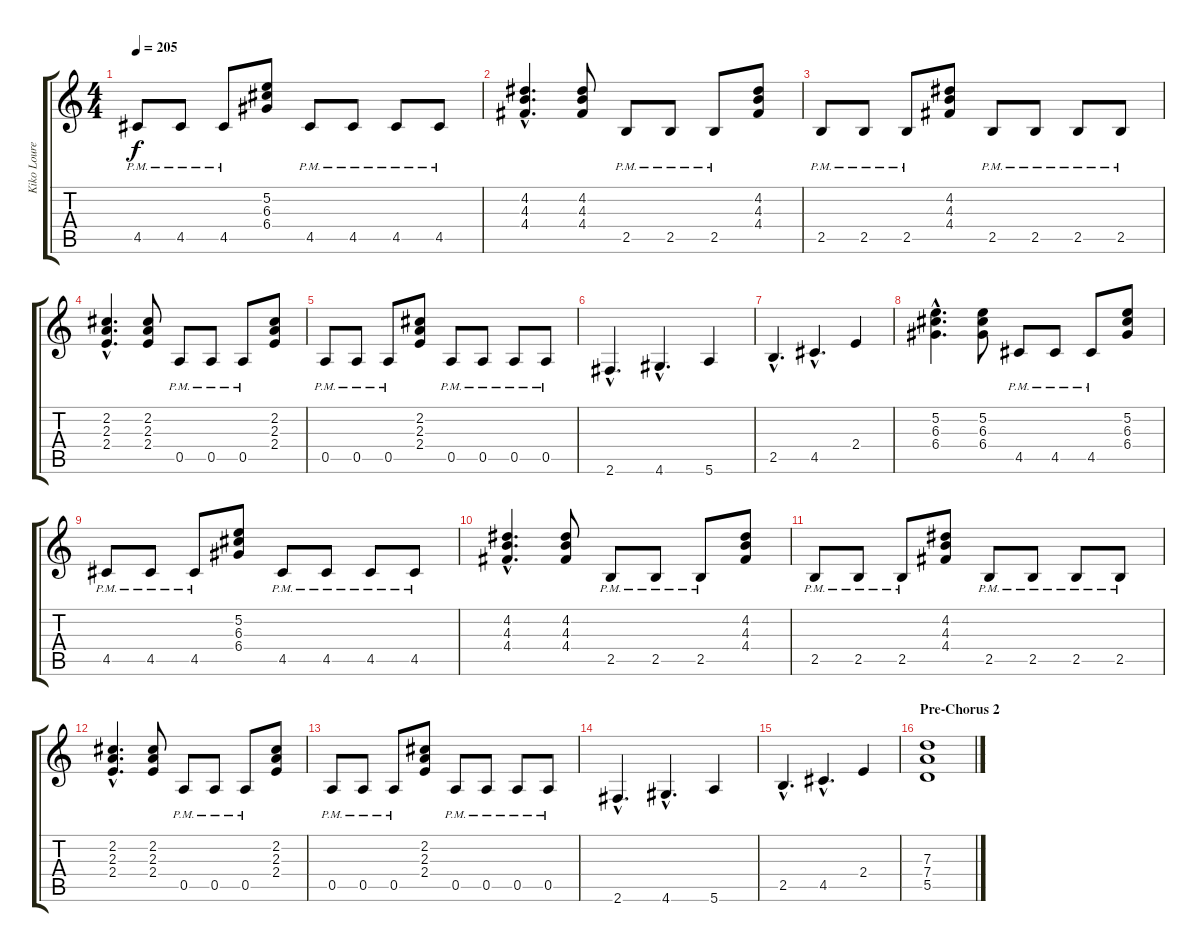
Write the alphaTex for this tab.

\track ("Kiko Loureiro" "Kiko Loure") {instrument distortionguitar}
\staff {score tabs}
\tuning (E4 B3 G3 D3 A2 E2) {hide}
\ts (4 4)
\tempo 205
\clef g2
\ks c
4.5{pm}.8{dy f} 4.5{pm}.8 4.5{pm}.8 (5.2 6.3 6.4).8 4.5{pm}.8 4.5{pm}.8 4.5{pm}.8 4.5{pm}.8 |
(4.2{hac} 4.3{hac} 4.4{hac}).4{d} (4.2 4.3 4.4).8 2.5{pm}.8 2.5{pm}.8 2.5{pm}.8 (4.2 4.3 4.4).8 |
2.5{pm}.8 2.5{pm}.8 2.5{pm}.8 (4.2 4.3 4.4).8 2.5{pm}.8 2.5{pm}.8 2.5{pm}.8 2.5{pm}.8 |
(2.2{hac} 2.3{hac} 2.4{hac}).4{d} (2.2 2.3 2.4).8 0.5{pm}.8 0.5{pm}.8 0.5{pm}.8 (2.2 2.3 2.4).8 |
0.5{pm}.8 0.5{pm}.8 0.5{pm}.8 (2.2 2.3 2.4).8 0.5{pm}.8 0.5{pm}.8 0.5{pm}.8 0.5{pm}.8 |
2.6{hac}.4{d} 4.6{hac}.4{d} 5.6.4 |
2.5{hac}.4{d} 4.5{hac}.4{d} 2.4.4 |
(5.2{hac} 6.3{hac} 6.4{hac}).4{d} (5.2 6.3 6.4).8 4.5{pm}.8 4.5{pm}.8 4.5{pm}.8 (5.2 6.3 6.4).8 |
4.5{pm}.8 4.5{pm}.8 4.5{pm}.8 (5.2 6.3 6.4).8 4.5{pm}.8 4.5{pm}.8 4.5{pm}.8 4.5{pm}.8 |
(4.2{hac} 4.3{hac} 4.4{hac}).4{d} (4.2 4.3 4.4).8 2.5{pm}.8 2.5{pm}.8 2.5{pm}.8 (4.2 4.3 4.4).8 |
2.5{pm}.8 2.5{pm}.8 2.5{pm}.8 (4.2 4.3 4.4).8 2.5{pm}.8 2.5{pm}.8 2.5{pm}.8 2.5{pm}.8 |
(2.2{hac} 2.3{hac} 2.4{hac}).4{d} (2.2 2.3 2.4).8 0.5{pm}.8 0.5{pm}.8 0.5{pm}.8 (2.2 2.3 2.4).8 |
0.5{pm}.8 0.5{pm}.8 0.5{pm}.8 (2.2 2.3 2.4).8 0.5{pm}.8 0.5{pm}.8 0.5{pm}.8 0.5{pm}.8 |
2.6{hac}.4{d} 4.6{hac}.4{d} 5.6.4 |
2.5{hac}.4{d} 4.5{hac}.4{d} 2.4.4 |
\section ("" "Pre-Chorus 2")
(7.3 7.4 5.5).1
